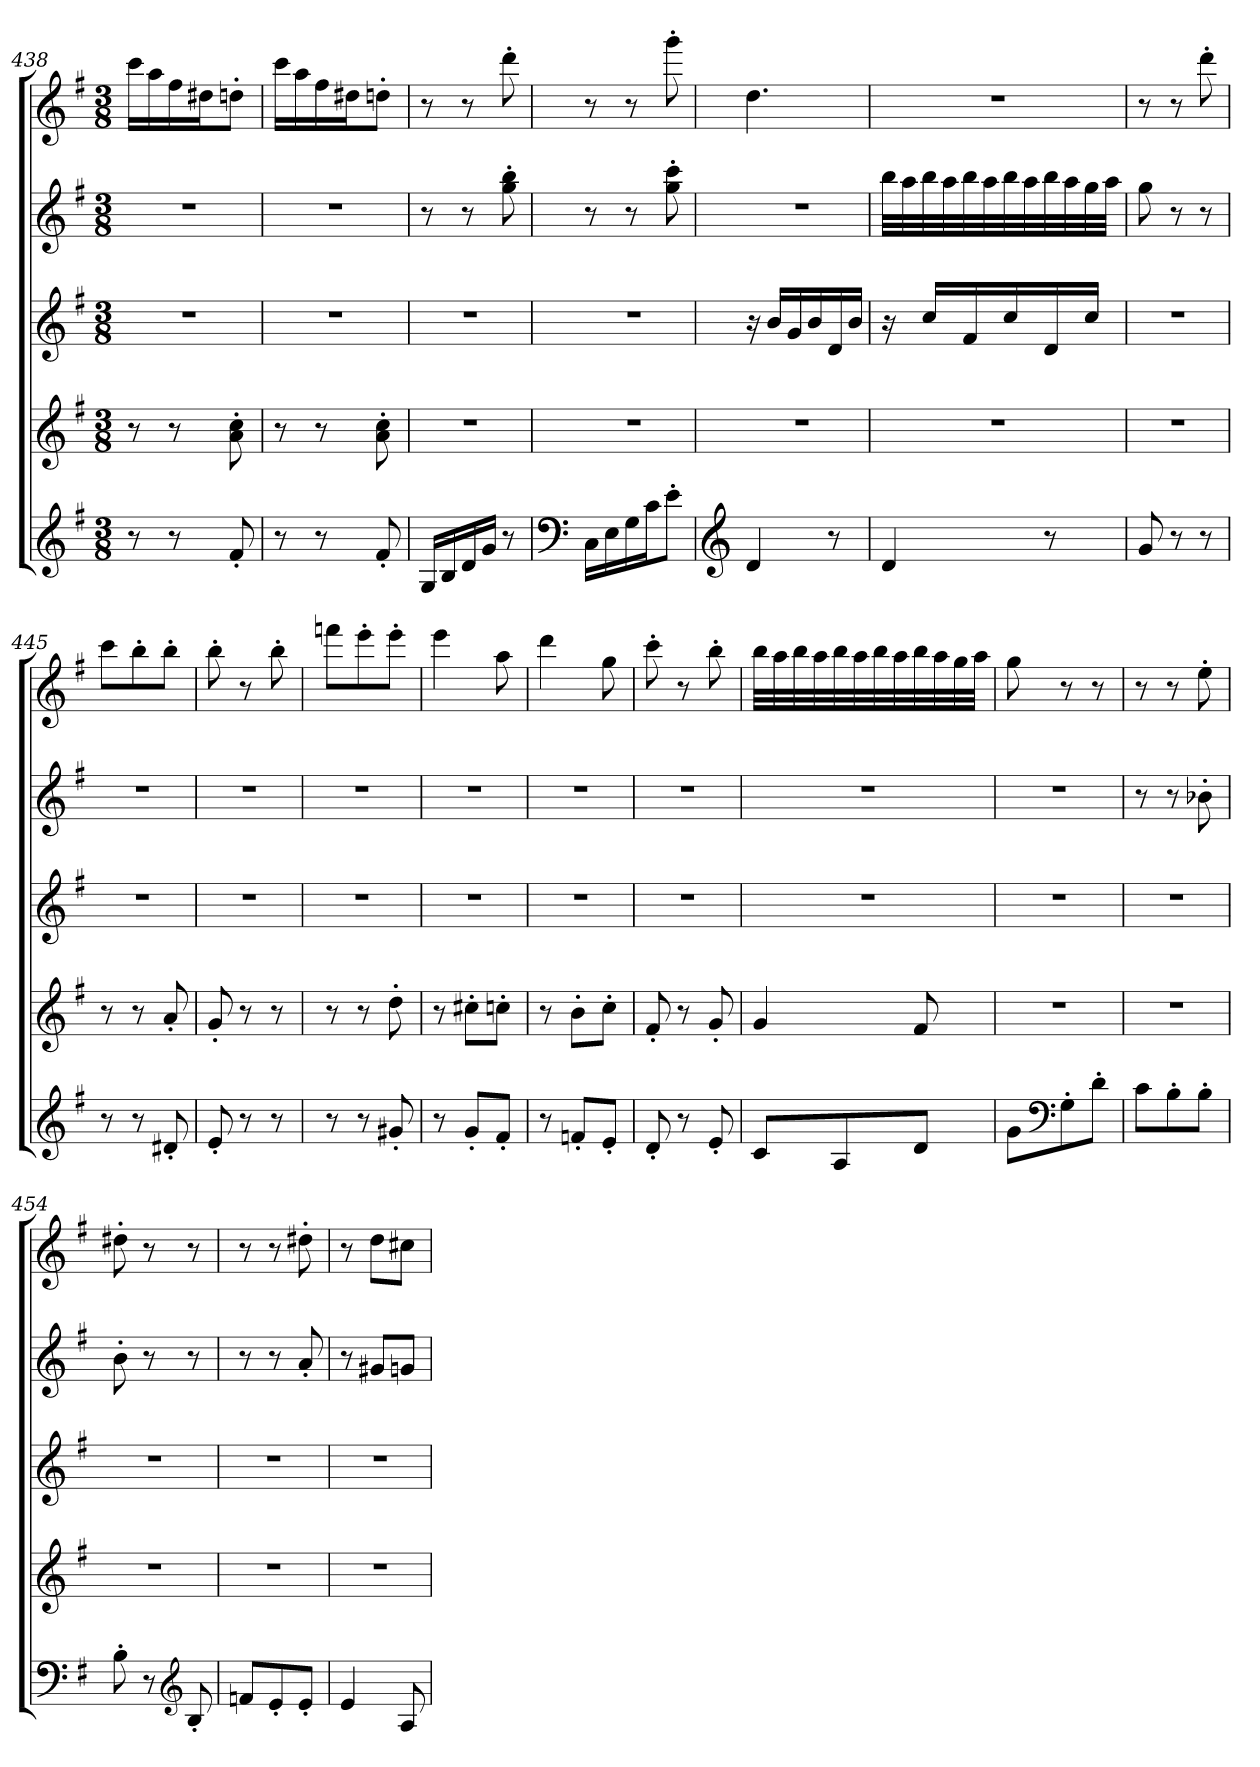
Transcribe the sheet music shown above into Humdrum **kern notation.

**kern	**kern	**kern	**kern	**kern
*part5	*part4	*part3	*part2	*part1
*staff5	*staff4	*staff3	*staff2	*staff1
*clefG2	*clefG2	*clefG2	*clefG2	*clefG2
*k[f#]	*k[f#]	*k[f#]	*k[f#]	*k[f#]
*M3/8	*M3/8	*M3/8	*M3/8	*M3/8
=438	=438	=438	=438	=438
8r	8r	4.r	4.r	16ccc\LL
.	.	.	.	16aa\
8r	8r	.	.	16ff#\
.	.	.	.	16dd#X\J
8f#'/	8a\' 8cc\'	.	.	8ddn'\J
=439	=439	=439	=439	=439
8r	8r	4.r	4.r	16ccc\LL
.	.	.	.	16aa\
8r	8r	.	.	16ff#\
.	.	.	.	16dd#X\J
8f#'/	8a\' 8cc\'	.	.	8ddn'\J
=440	=440	=440	=440	=440
*	*	*	*	*MM159
16G/LL	4.r	4.r	8r	8r
16B/	.	.	.	.
16d/	.	.	8r	8r
16g/JJ	.	.	.	.
8r	.	.	8gg\' 8bb\'	8ddd'\
=441	=441	=441	=441	=441
*clefF4	*	*	*	*
16C\LL	4.r	4.r	8r	8r
16E\	.	.	.	.
16G\	.	.	8r	8r
16c\J	.	.	.	.
8e'\J	.	.	8gg\' 8ccc\'	8ggg'\
!!LO:PB:g=z
=442	=442	=442	=442	=442
*clefG2	*	*	*	*
4d/	4.r	16r	4.r	4.dd\
.	.	16b/LL	.	.
.	.	16g/	.	.
.	.	16b/	.	.
8r	.	16d/	.	.
.	.	16b/JJ	.	.
=443	=443	=443	=443	=443
4d/	4.r	16r	32bb\LLL	4.r
.	.	.	32aa\	.
.	.	16cc/LL	32bb\	.
.	.	.	32aa\	.
.	.	16f#/	32bb\	.
.	.	.	32aa\	.
.	.	16cc/	32bb\	.
.	.	.	32aa\	.
8r	.	16d/	32bb\	.
.	.	.	32aa\	.
.	.	16cc/JJ	32gg\	.
.	.	.	32aa\JJJ	.
=444	=444	=444	=444	=444
8g/	4.r	4.r	8gg\	8r
8r	.	.	8r	8r
*	*	*	*	*MM159
8r	.	.	8r	8ddd'\
=445	=445	=445	=445	=445
8r	8r	4.r	4.r	8ccc\L
8r	8r	.	.	8bb'\
8d#X'/	8a'/	.	.	8bb'\J
=446	=446	=446	=446	=446
8e'/	8g'/	4.r	4.r	8bb'\
8r	8r	.	.	8r
8r	8r	.	.	8bb'\
=447	=447	=447	=447	=447
8r	8r	4.r	4.r	8fffn\L
8r	8r	.	.	8eee'\
8g#X'/	8dd'\	.	.	8eee'\J
!!LO:LB:g=z
=448	=448	=448	=448	=448
8r	8r	4.r	4.r	4eee\
8g'/L	8cc#X'\L	.	.	.
8f#'/J	8ccn'\J	.	.	8aa\
=449	=449	=449	=449	=449
8r	8r	4.r	4.r	4ddd\
8fn'/L	8b'\L	.	.	.
8e'/J	8cc'\J	.	.	8gg\
=450	=450	=450	=450	=450
8d'/	8f#'/	4.r	4.r	8ccc'\
8r	8r	.	.	8r
8e'/	8g'/	.	.	8bb'\
=451	=451	=451	=451	=451
8c/L	4g/	4.r	4.r	32bb\LLL
.	.	.	.	32aa\
.	.	.	.	32bb\
.	.	.	.	32aa\
8A/	.	.	.	32bb\
.	.	.	.	32aa\
.	.	.	.	32bb\
.	.	.	.	32aa\
8d/J	8f#/	.	.	32bb\
.	.	.	.	32aa\
.	.	.	.	32gg\
*	*	*	*	*MM156
.	.	.	.	32aa\JJJ
=452	=452	=452	=452	=452
8g\L	4.r	4.r	4.r	8gg\
*clefF4	*	*	*	*
8G'\	.	.	.	8r
*	*	*	*	*MM159
8d'\J	.	.	.	8r
=453	=453	=453	=453	=453
8c\L	4.r	4.r	8r	8r
8B'\	.	.	8r	8r
8B'\J	.	.	8b-X'\	8ee'\
!!LO:PB:g=z
=454	=454	=454	=454	=454
8B'\	4.r	4.r	8b'\	8dd#X'\
8r	.	.	8r	8r
*clefG2	*	*	*	*
8B'/	.	.	8r	8r
=455	=455	=455	=455	=455
8fn/L	4.r	4.r	8r	8r
8e'/	.	.	8r	8r
8e'/J	.	.	8a'/	8dd#X'\
=456	=456	=456	=456	=456
4e/	4.r	4.r	8r	8r
.	.	.	8g#X/L	8dd\L
8A/	.	.	8gn/J	8cc#X\J
=	=	=	=	=
*-	*-	*-	*-	*-
